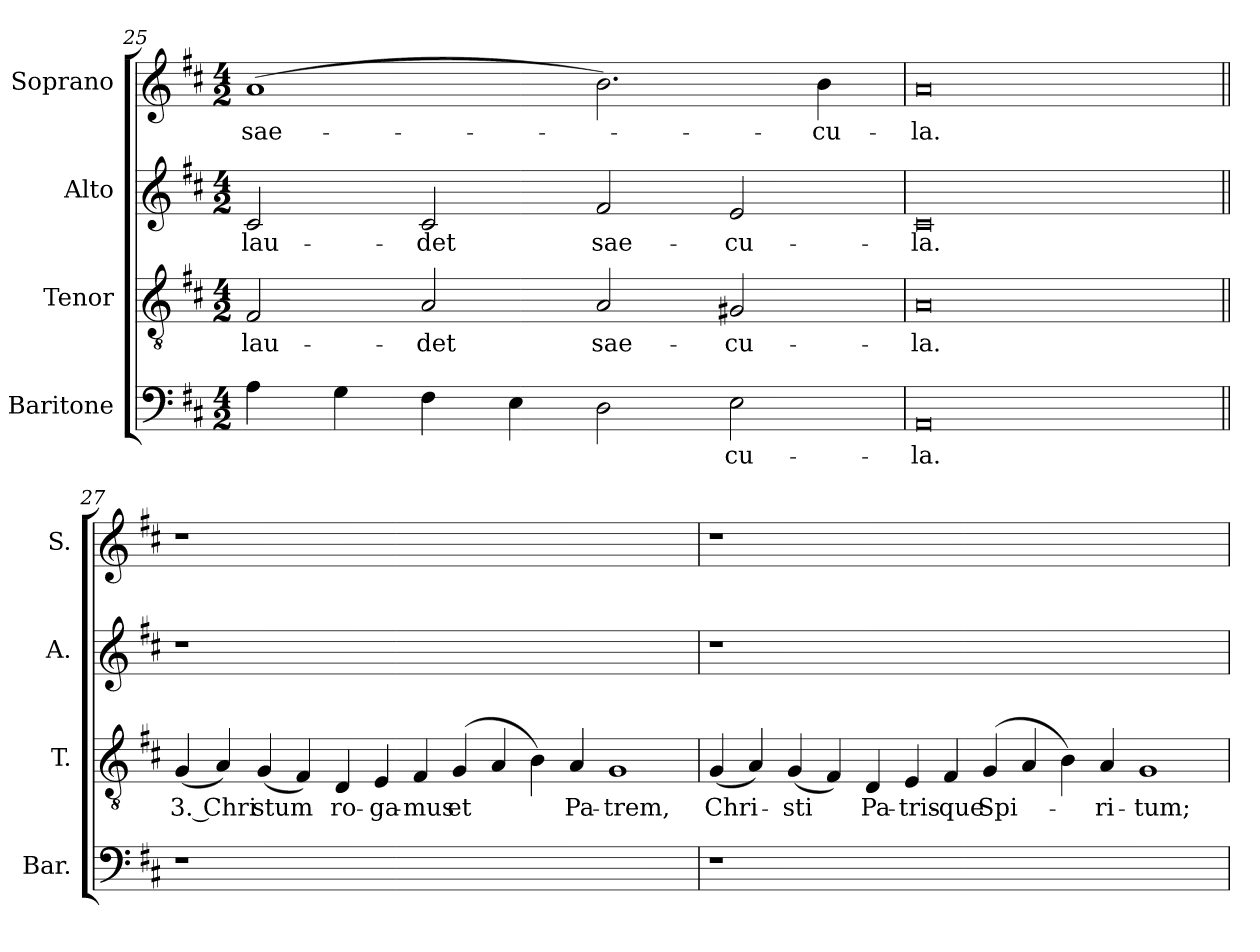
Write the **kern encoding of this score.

**kern	**text	**kern	**text	**kern	**text	**kern	**text
*part4	*part4	*part3	*part3	*part2	*part2	*part1	*part1
*staff4	*staff4	*staff3	*staff3	*staff2	*staff2	*staff1	*staff1
*I"Baritone	*	*I"Tenor	*	*I"Alto	*	*I"Soprano	*
*I'Bar.	*	*I'T.	*	*I'A.	*	*I'S.	*
*clefF4	*	*clefGv2	*	*clefG2	*	*clefG2	*
*	*	*ITrd7c12	*	*	*	*	*
*k[f#c#]	*	*k[f#c#]	*	*k[f#c#]	*	*k[f#c#]	*
*D:	*	*D:	*	*D:	*	*D:	*
*M4/2	*	*M4/2	*	*M4/2	*	*M4/2	*
=25	=25	=25	=25	=25	=25	=25	=25
!	!	!	!LO:LY:b:color=#000000	!	!	!	!
!	!	!	!	!	!LO:LY:b:color=#000000	!	!
!	!	!	!	!	!	!	!LO:LY:b:color=#000000
4Ai\	.	2FF#i/	lau-	2c#i/	lau-	(1ai	sae-
4Gi\	.	.	.	.	.	.	.
!	!	!	!LO:LY:b:color=#000000	!	!	!	!
!	!	!	!	!	!LO:LY:b:color=#000000	!	!
4F#i\	.	2AAi/	-det	2c#i/	-det	.	.
4Ei\	.	.	.	.	.	.	.
!	!	!	!LO:LY:b:color=#000000	!	!	!	!
!	!	!	!	!	!LO:LY:b:color=#000000	!	!
2Di\	.	2AAi/	sae-	2f#i/	sae-	2.bi\)	.
!	!LO:LY:b:color=#000000	!	!	!	!	!	!
!	!	!	!LO:LY:b:color=#000000	!	!	!	!
!	!	!	!	!	!LO:LY:b:color=#000000	!	!
2Ei\	-cu-	2GG#Xi/	-cu-	2ei/	-cu-	.	.
!	!	!	!	!	!	!	!LO:LY:b:color=#000000
.	.	.	.	.	.	4bi\	-cu-
=26	=26	=26	=26	=26	=26	=26	=26
!	!LO:LY:b:color=#000000	!	!	!	!	!	!
!	!	!	!LO:LY:b:color=#000000	!	!	!	!
!	!	!	!	!	!LO:LY:b:color=#000000	!	!
!	!	!	!	!	!	!	!LO:LY:b:color=#000000
0AAi	-la.	0AAi	-la.	0c#i	-la.	0ai	-la.
=27||	=27||	=27||	=27||	=27||	=27||	=27||	=27||
!LO:N:vis=1	!	!	!	!	!	!	!
*	*	*	*	*	*	*MM112	*
!	!	!	!LO:LY:b:color=#000000	!LO:N:vis=1	!	!LO:N:vis=1	!
0r	.	(4GGi/	3. Chri-	0r	.	0r	.
.	.	4AAi/)	.	.	.	.	.
!	!	!	!LO:LY:b:color=#000000	!	!	!	!
.	.	(4GGi/	-stum	.	.	.	.
.	.	4FF#i/)	.	.	.	.	.
!	!	!	!LO:LY:b:color=#000000	!	!	!	!
.	.	4DDi/	ro-	.	.	.	.
!	!	!	!LO:LY:b:color=#000000	!	!	!	!
.	.	4EEi/	-ga-	.	.	.	.
!	!	!	!LO:LY:b:color=#000000	!	!	!	!
.	.	4FF#i/	-mus	.	.	.	.
!	!	!	!LO:LY:b:color=#000000	!	!	!	!
.	.	(4GGi/	et	.	.	.	.
1..ryy	.	4AAi/	.	1..ryy	.	1..ryy	.
.	.	4BBi\)	.	.	.	.	.
!	!	!	!LO:LY:b:color=#000000	!	!	!	!
.	.	4AAi/	Pa-	.	.	.	.
!	!	!	!LO:LY:b:color=#000000	!	!	!	!
.	.	1GGi	-trem,	.	.	.	.
!!LO:LB:g=z
=28	=28	=28	=28	=28	=28	=28	=28
!LO:N:vis=1	!	!	!	!	!	!	!
!	!	!	!LO:LY:b:color=#000000	!LO:N:vis=1	!	!LO:N:vis=1	!
0r	.	(4GGi/	Chri-	0r	.	0r	.
.	.	4AAi/)	.	.	.	.	.
!	!	!	!LO:LY:b:color=#000000	!	!	!	!
.	.	(4GGi/	-sti	.	.	.	.
.	.	4FF#i/)	.	.	.	.	.
!	!	!	!LO:LY:b:color=#000000	!	!	!	!
.	.	4DDi/	Pa-	.	.	.	.
!	!	!	!LO:LY:b:color=#000000	!	!	!	!
.	.	4EEi/	-tris-	.	.	.	.
!	!	!	!LO:LY:b:color=#000000	!	!	!	!
.	.	4FF#i/	-que	.	.	.	.
!	!	!	!LO:LY:b:color=#000000	!	!	!	!
.	.	(4GGi/	Spi-	.	.	.	.
1..ryy	.	4AAi/	.	1..ryy	.	1..ryy	.
.	.	4BBi\)	.	.	.	.	.
!	!	!	!LO:LY:b:color=#000000	!	!	!	!
.	.	4AAi/	-ri-	.	.	.	.
!	!	!	!LO:LY:b:color=#000000	!	!	!	!
.	.	1GGi	-tum;	.	.	.	.
=	=	=	=	=	=	=	=
*-	*-	*-	*-	*-	*-	*-	*-
